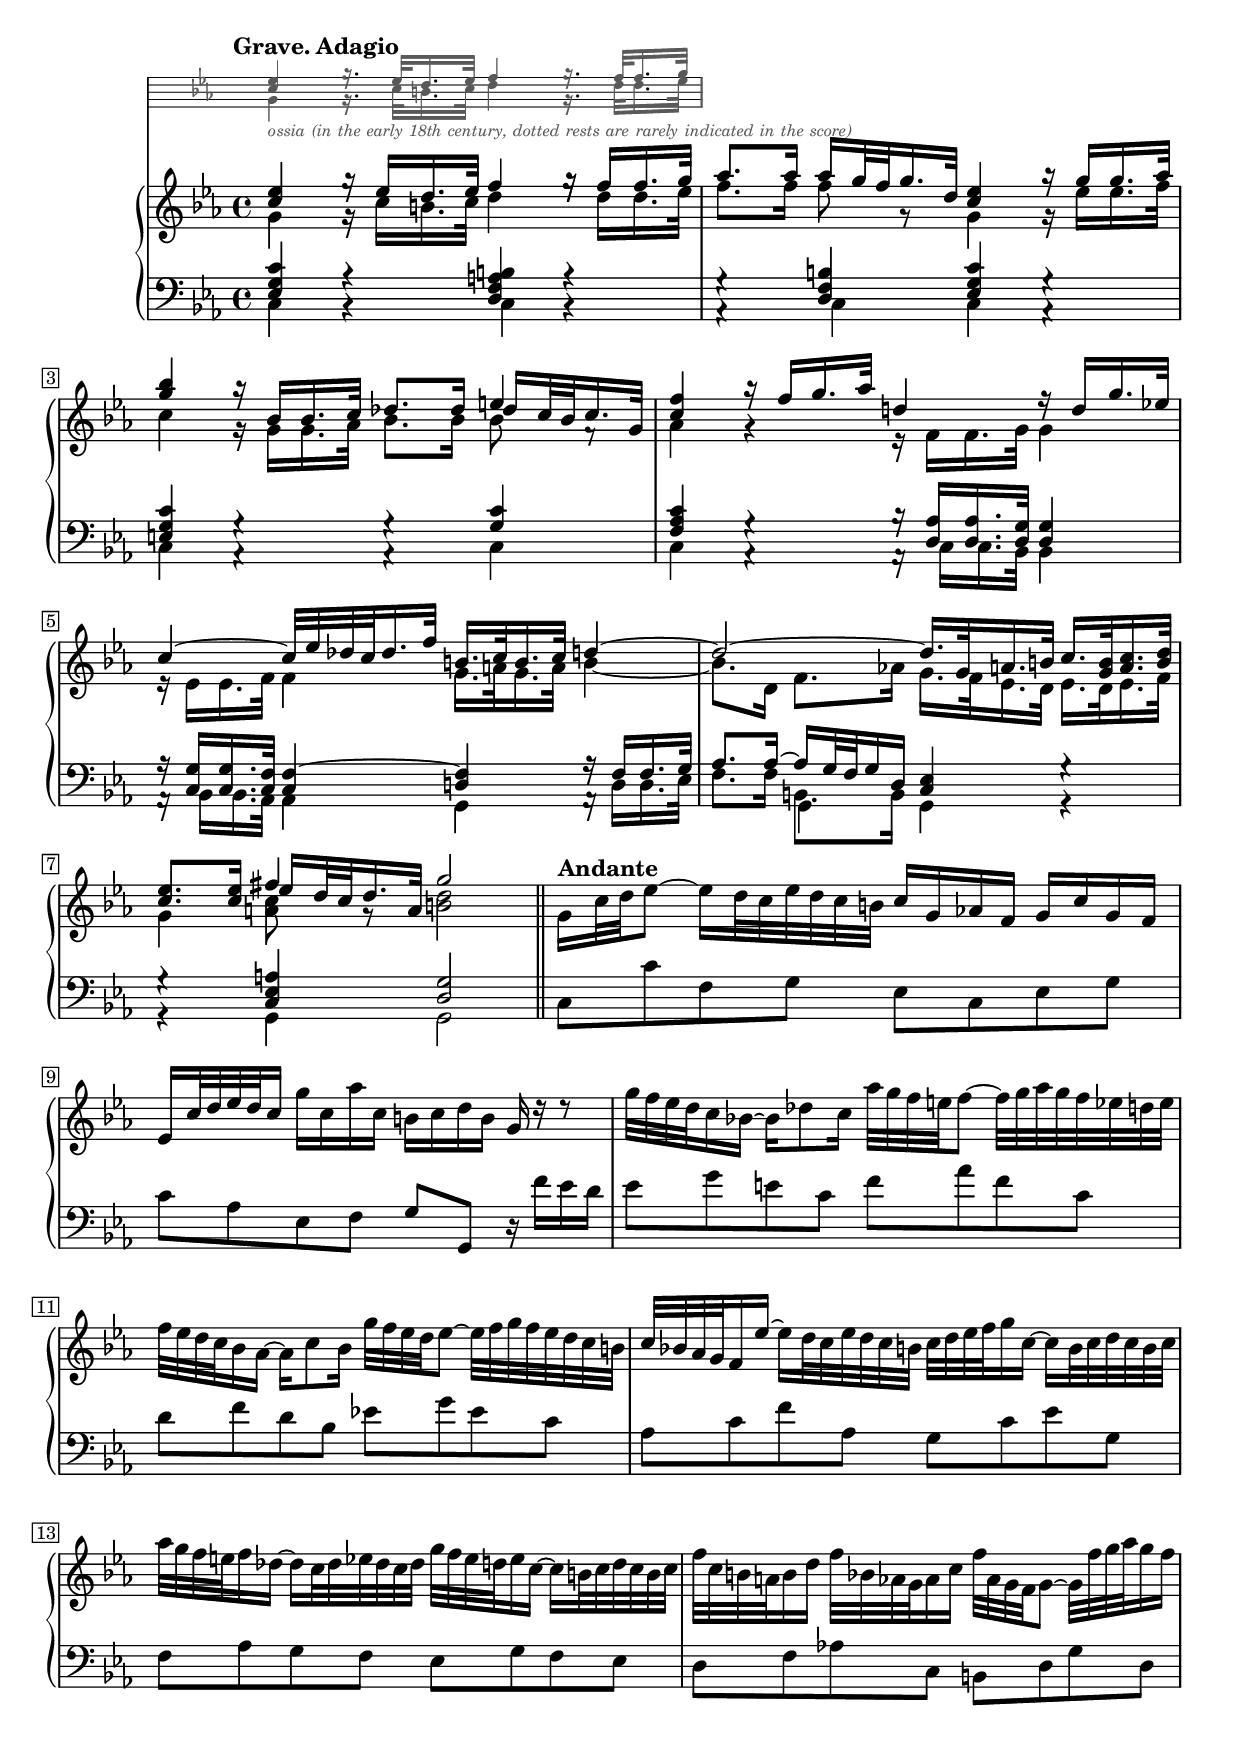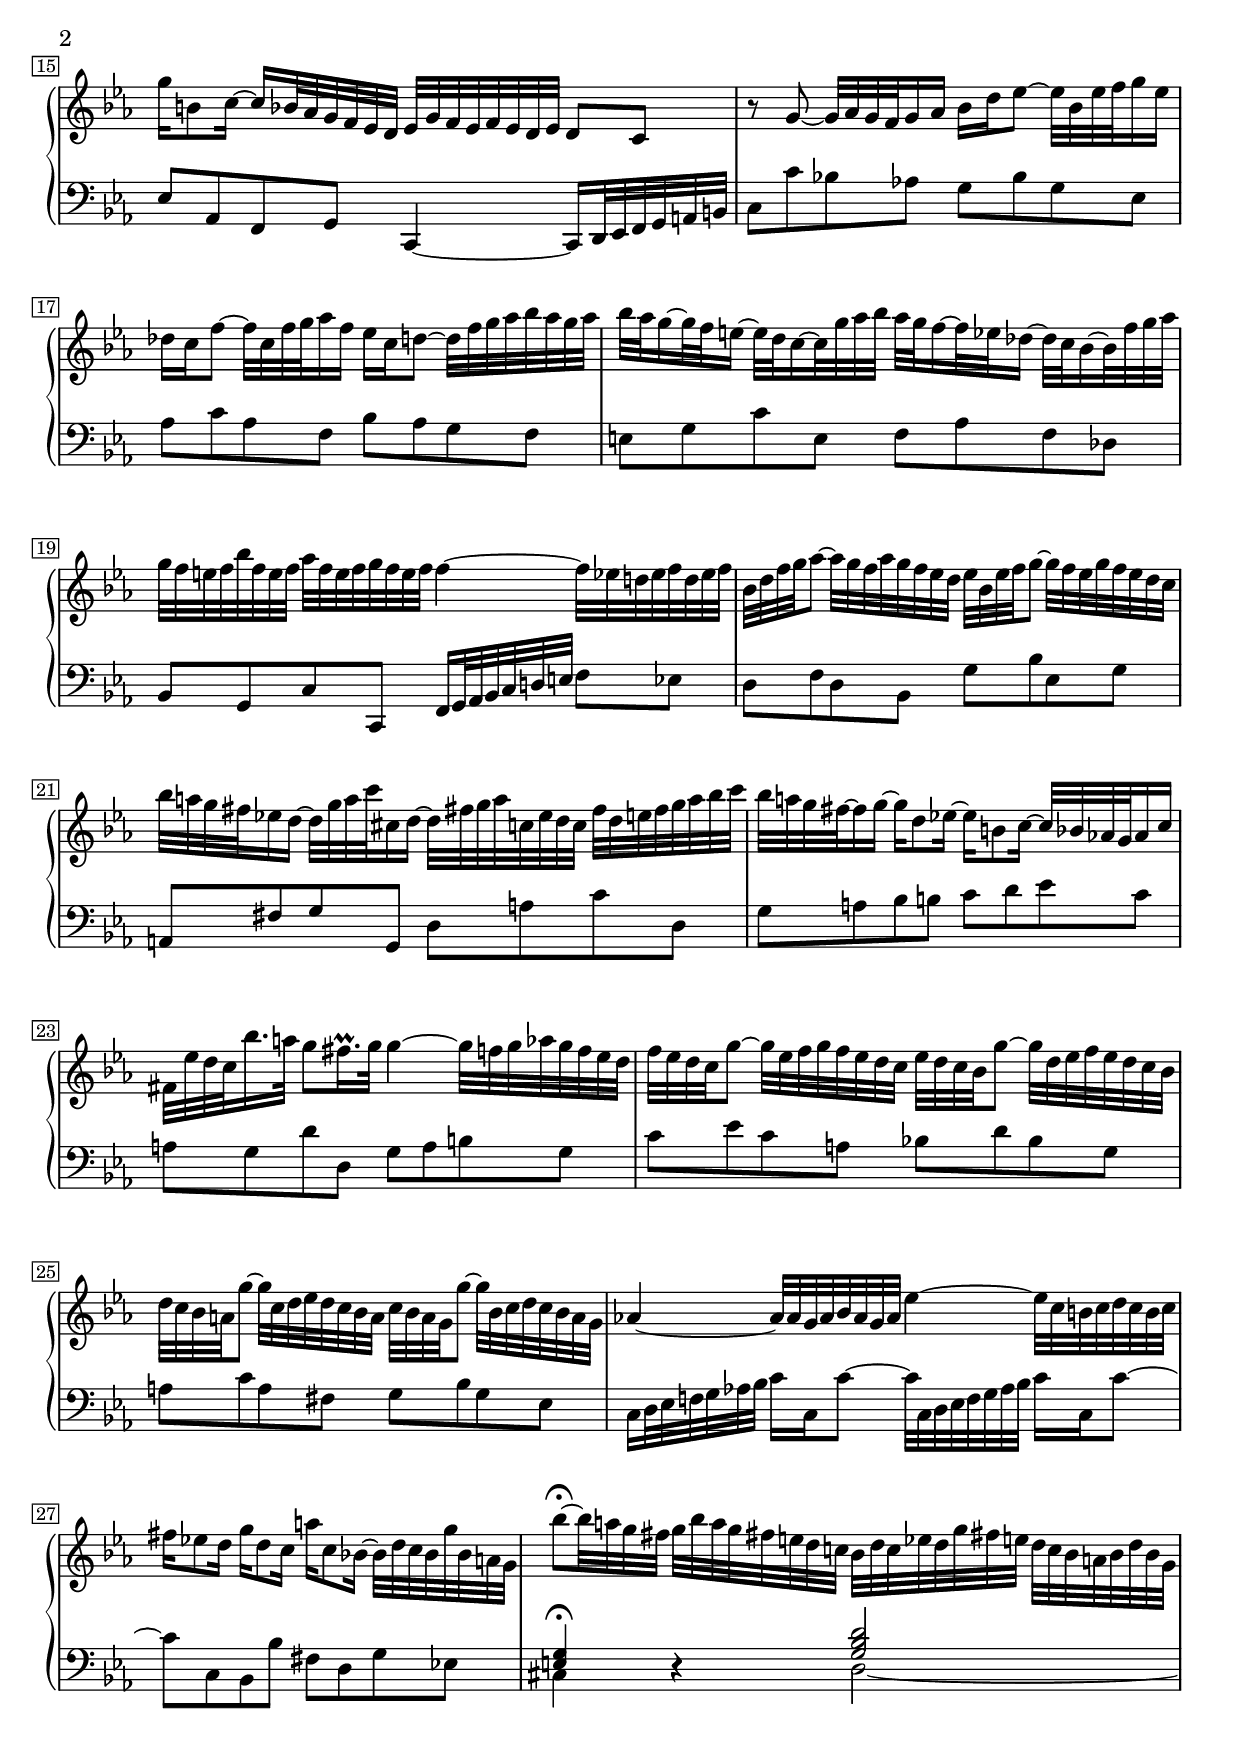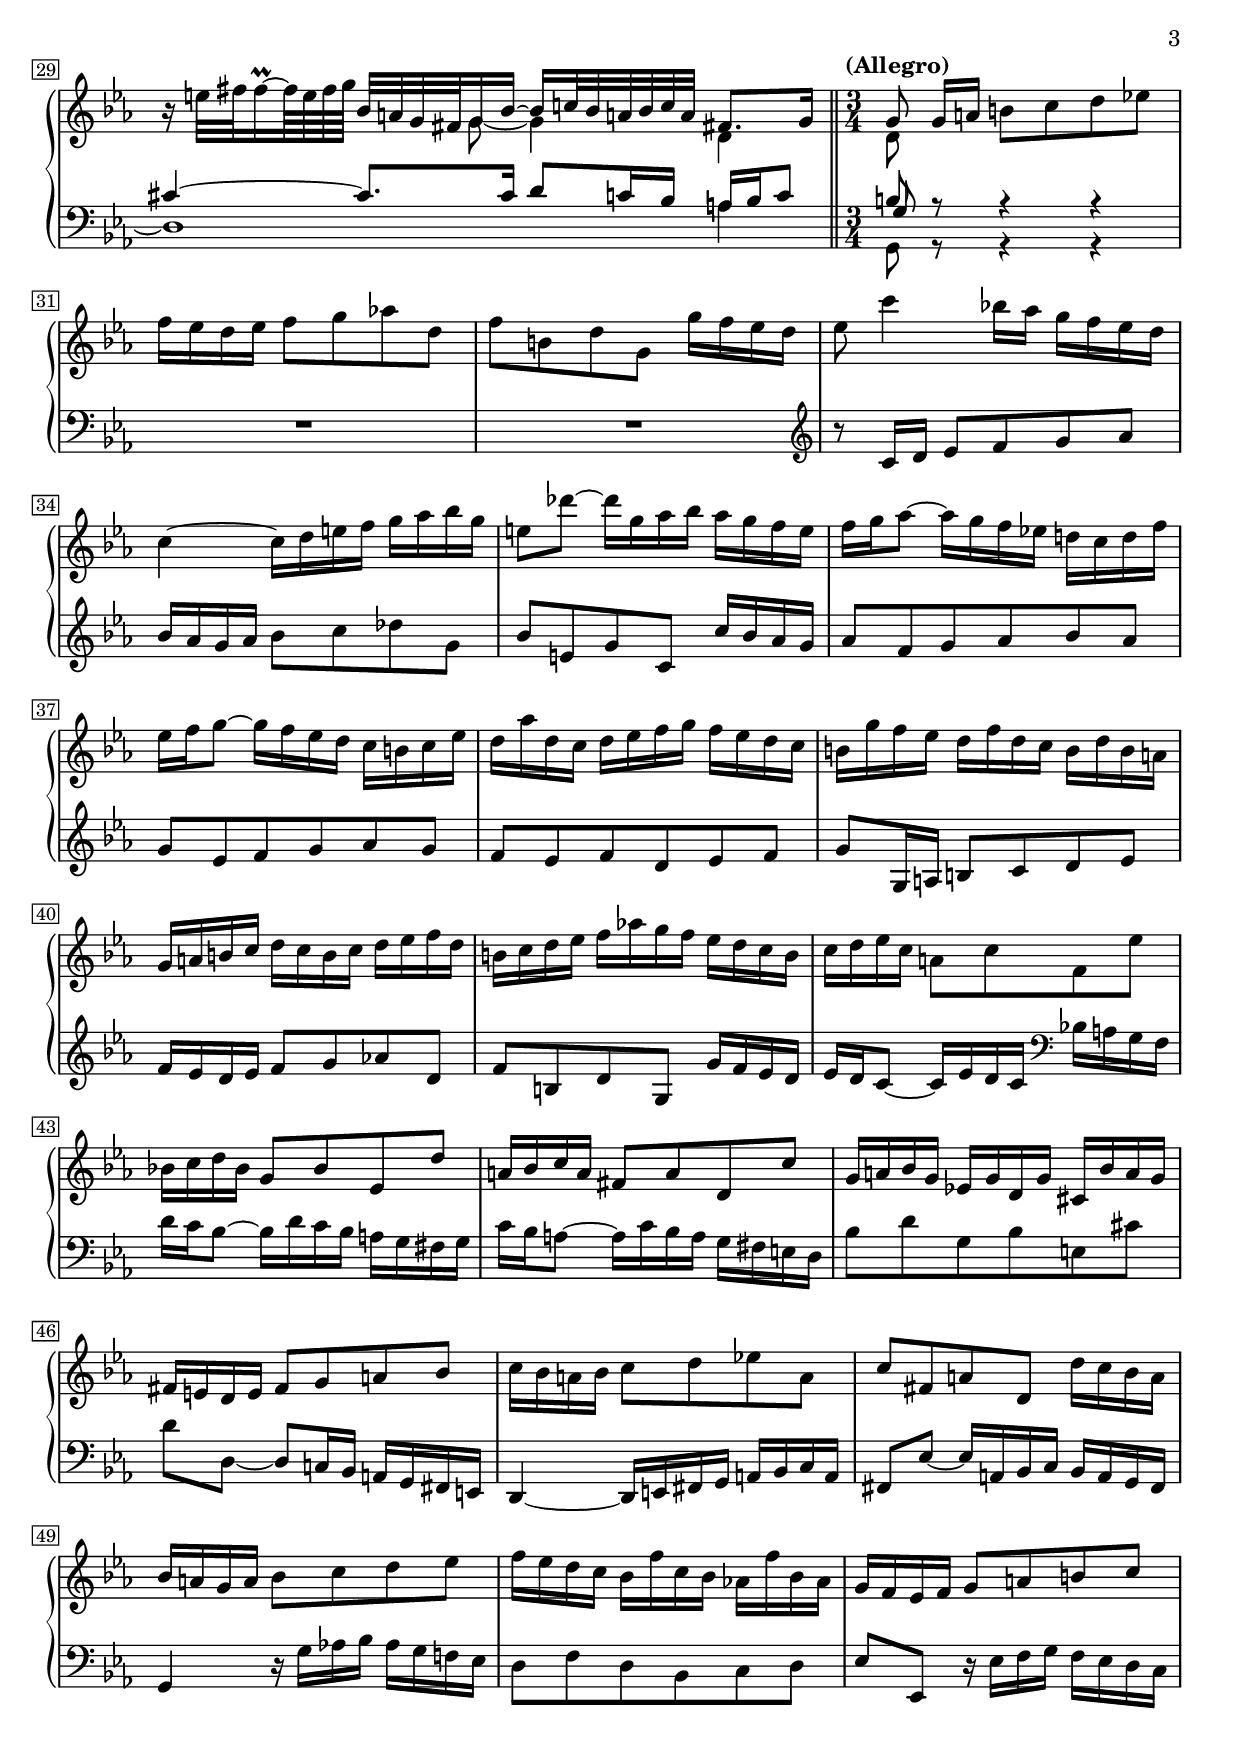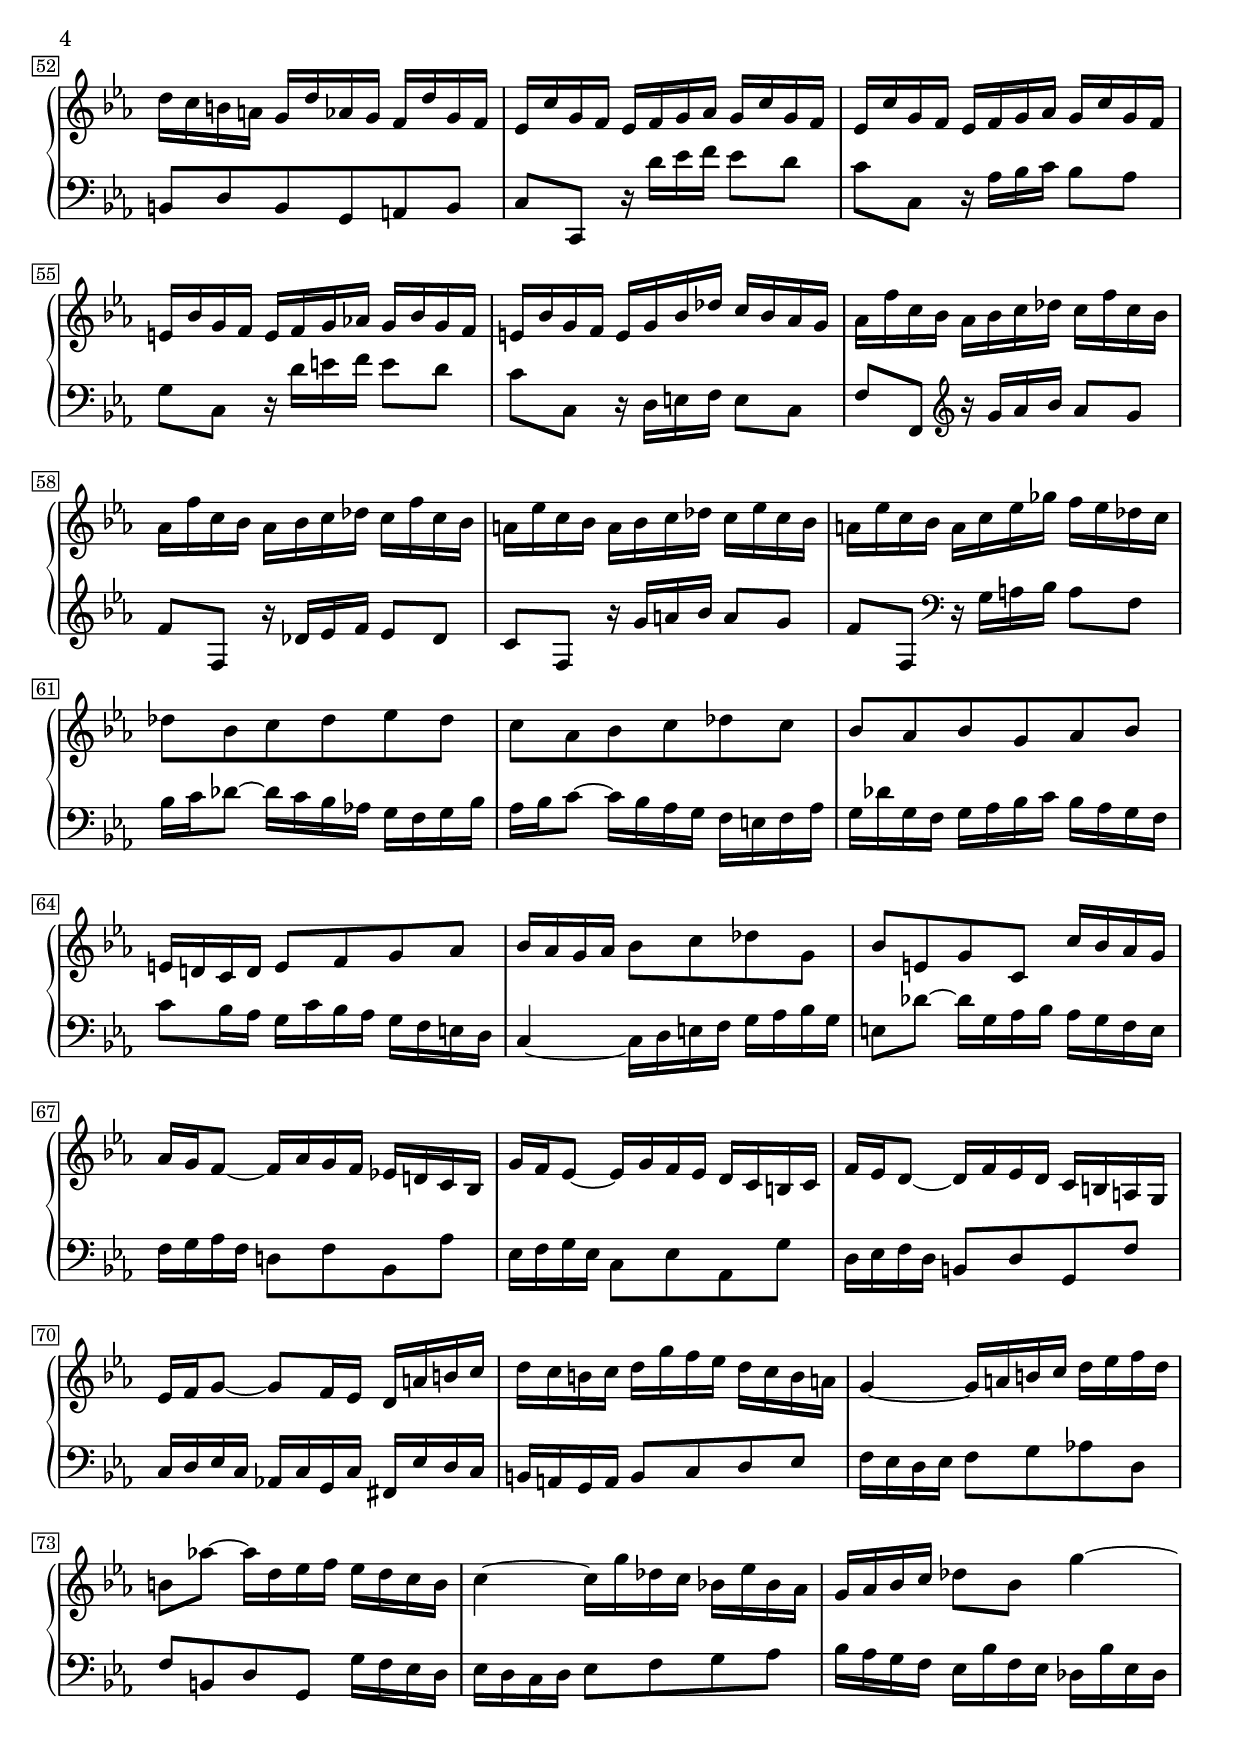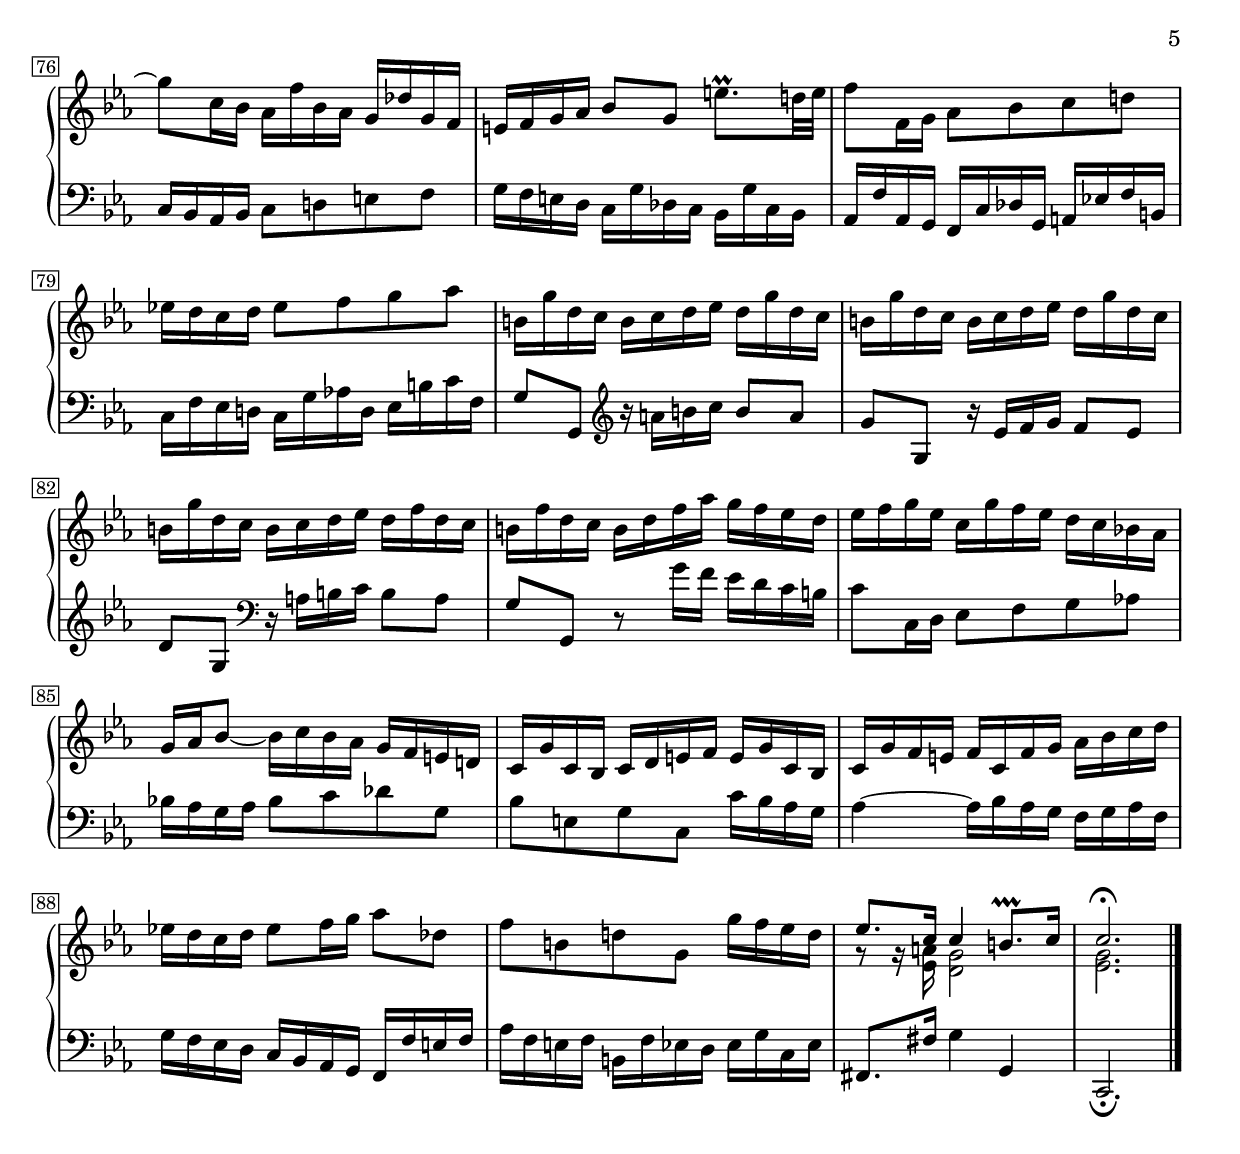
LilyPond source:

Global = {
  \key c \minor
  \time 4/4
  \include "../../global.ly"
}

voiceOneOssia = \relative c'' {
  | \key c \minor
    << {
      \stemUp <c ees>4 g'16.\rest ees32 d16. ees32 f4 g16.\rest f32 f16. g32
    } \\ {
      \stemDown g,4_\markup \italic {
        "ossia" (in the early 18th century, dotted rests are rarely indicated in the score)
      }
      g16.\rest c32 b16. c32 d4 g,16.\rest d'32 d16. ees32
    } >>
}

Soprano = \context Voice = "one" \relative c'' {
  \voiceOne
  \stemUp
  \override MultiMeasureRest.staff-position = #0
  \override Rest.staff-position = #0
  \label #'PartitaIISinfonia
  \tempo "Grave. Adagio"
  %1
  | <c ees>4 g'16\rest ees16 d16. ees32 f4 g16\rest f16 f16. g32
  | aes8. aes16 aes16 g32 f g16. d32 <c ees>4 a'16\rest g g16. aes32
    \break
  | <g bes>4 a16\rest bes,16 bes16. c32 des8. des16 << { \shiftOn des16 c32 bes c16. g32 } \\ \stemUp e'4 >>
  | <c f>4 a'16\rest f g16. aes32 d,4 f16\rest d g16. ees32
    \break
  %5
  | c4~ c32 ees des c des16. f32 b,16. c32 b16. c32 d4~
  | d2~ d16. g,32 a16. b32 c16. <g b>32 <a c>16. <b d>32
    \break
  | <c ees>8. q16 << { \shiftOn ees16 d32 c d16. a32 } \\ \stemUp fis'4 >> g2
    \bar "||"
  | \tempo "Andante"
    \stemNeutral\tieNeutral g,16 c32 d ees8~ ees16 d32 c ees d c b c16 g aes f g c g f
  | ees c'32 d ees d c16 g' c, aes' c, b c d b g d'\rest d8\rest
  %10
  | \noBreak
    g32 f ees d c16 bes~ bes des8 c16 aes'32 g f e f8~ f32 g aes g f ees d ees
  | f ees d c bes16 aes~ aes c8 bes16 g'32 f ees d ees8~ ees32 f g f ees d c b
  | \noBreak
    c bes aes g f16 ees'~ ees d32 c ees d c b c d ees f g16 c,~ c b32 c d c b c
  | aes' g f e f16 des~ des c32 des ees des c des g f ees d ees16 c~ c b32 c d c b c
  | f c b a b16 d f32 bes, aes g aes16 c f32 aes, g f g8~ g32 f' g aes g16 f
  %15
  | g16 b,8 c16~ c bes32 aes g f ees d ees g f ees f ees d ees d8 c
  | r g'~ g32 aes g f g16 aes bes d ees8~ ees32 bes ees f g16 ees
  | des16 c f8~ f32 c f g aes16 f ees c d8~ d32 f g aes bes aes g aes
  | bes aes g16~ g32 f e16~ e32 d c16~ c32 g' aes bes aes g f16~ f32 ees des16~ des32 c bes16~ bes32 f' g aes
  | g f e f bes f e f aes f e f g f e f f4~ f32 ees d ees f d ees f
  %20
  | bes, d f g aes8~ aes32 g f aes g f ees d ees bes ees f g8~ g32 f ees g f ees d c
  | bes' a g fis ees!16 d~ d32 g a c cis,16 d~ d32 fis! g a c, ees d c fis d e fis g a bes c
  | bes a g fis~ fis16 g~ g d8 ees16~ ees b8 c16~ c32 bes aes g aes16 c
  | fis,32 ees' d c bes'16. a32 g8 fis16.\prall g32 g4~ g32 f g aes g f ees d
  | f ees d c g'8~ g32 ees f g f ees d c ees d c bes g'8~ g32 d ees f ees d c bes
  %25
  | d32 c bes a g'8~ g32 c, d ees d c bes a c bes a g g'8~ g32 bes, c d c bes a g
  | aes!4~ aes32 aes g aes bes aes g aes ees'4~ ees32 c b c d c b c
  | fis16 ees!8 d16 g d8 c16 a' c,8 bes16~ bes32 d c bes g' bes, a g
  | bes'8~\fermata bes32 a g fis g bes a g fis! e d c bes d c ees d g fis! e d c bes a bes d bes g
  | r16 e'32 fis fis16~\prall fis64 e fis g
    \stemUp\tieUp bes,32 a g fis g16 bes~ bes c32 bes a! bes c a fis!8. g16
    \bar "||"
  %30
  | \time 3/4 \tempo "(Allegro)"
    \stemNeutral\tieNeutral g8 g16[ a] b8 c d ees
  | f16 ees d ees f8 g aes! d,
  | f b, d g,=' g'16 f ees d
  | ees8 c'4 bes!16 aes g f ees d
  | c4~ c16 d e f g aes bes g
  %35
  | e8 des'~ des16 g, aes bes aes g f e
  | f g aes8~ aes16 g f ees d! c d f
  | ees f g8~ g16 f ees d c b c ees
  | d aes' d,='' c d ees f g f ees d c
  | b g' f ees d f d c b d b a
  %40
  | g=' a b c d c b c d ees f d
  | b c d ees f aes! g f ees d c b
  | c d ees c a8 c f, ees'
  | bes!16 c d bes g8 bes ees, d'
  | a16 bes c a fis8 a d, c'
  %45
  | g16 a bes g ees! g d g cis, bes' a g
  | fis e d e fis8 g a bes
  | c16 bes a bes c8 d ees! a,
  | c fis, a d, d'16 c bes a
  | bes a g a bes8 c d ees
  %50
  | f16 ees d c bes f' c bes aes f' bes, aes
  | g f ees f g8 a b c
  | d16 c b a g d' aes g f d' g, f
  | ees c' g f ees f g aes g c g f
  | ees c' g f ees f g aes g c g f
  %55
  | e bes' g f e f g aes! g bes g f
  | e bes' g f e g bes des c bes aes g
  | aes f' c bes aes bes c des c f c bes
  | aes f' c bes aes bes c des c f c bes
  | a ees' c bes a bes c des c ees c bes
  %60
  | a ees' c bes a c ees ges f ees des c
  | des=''8 bes c des ees des
  | c aes bes c des c
  | bes8 aes bes g aes bes
  | e,16 d c d e8 f g aes
  %65
  | bes16 aes g aes bes8 c des g,
  | bes e, g c, c'16 bes aes g
  | aes g f8~ f16 aes g f ees d c bes
  | g' f ees8~ ees16 g f ees d c b c
  | f ees d8~ d16 f ees d c b a g
  %70
  | ees'16 f g8~ g f16 ees d a' b c
  | d c b c d g f ees d c b a
  | g4~ g16 a b c d ees f d
  | b8 aes'!~ aes16 d, ees f ees d c b
  | c4~ c16 g' des c bes ees bes aes
  %75
  | g16 aes bes c des8 bes g'4~
  | g=''8 c,16 bes aes f' bes, aes g des' g, f
  | e f g aes bes8 g e'8. \prall d32 e
  | f8 f,16 g aes8 bes c d
  | ees!16 d c d ees8 f g aes
  %80
  | b,16 g' d c b c d ees d g d c
  | b g' d c b c d ees d g d c
  | b g' d c b c d ees d f d c
  | b f' d c b d f aes g f ees d
  | ees f g ees c g' f ees d c bes aes
  %85
  | g aes bes8~ bes16 c bes aes g f e d
  | c g' c, bes c d e f e g c, bes
  | c g' f e f c f g aes bes c d
  | ees! d c d ees8 f16 g aes8 des,
  | f b, d g, g'16 f ees d
  %90
  | \stemUp ees8. c16 c4 b8.\prallprall c16
  | c2.\fermata
    \fine
}

Alto = \context Voice = "two" \relative c'' {
  \voiceTwo
  \stemDown
  \override Rest.staff-position = #0
  %1
  | g4 g16\rest c16 b16. c32 d4 g16\rest d d16. ees32
  | f8. f16 f8 g,\rest g4 g16\rest ees'16 ees16. f32
  | c4 g16\rest g g16. aes32 bes8. bes16 bes8 f\rest
  | aes4 g\rest e16\rest f f16. g32 g4
  %5
  | e16\rest ees ees16. f32 f4 g16. a32 g16. a32 b4~
  | b8. d,16 f8. aes16 g16. f32 ees16. d32 ees16. d32 ees16. f32
  | g4 <a c>8 g\rest <b d>2
  | s1*21
  %29
  | s4. g8~ g4 d
  | d8 s s2
  | s2.*59
  %90
  | g8\rest g16\rest <ees a> <d g>2
  | <ees g>2.

}

Tenor = \context Voice = "three" \relative c {
  \voiceThree
  \stemUp
  \override Rest.staff-position = #0
  %1
  | <ees g c>4 a\rest <d, f a b> a'\rest
  | g\rest <d f b> <ees g c> g\rest
  | <e g c> g\rest g\rest <g c>
  | <f aes c> g\rest b16\rest <d, aes'>16 q16. <d g>32 q4
  %5
  | a'16\rest <c, g'>16 q16. <c f>32 <c f>4~ <d! f> a'16\rest f f16. g32
  | aes8. aes16~ aes g32 f g16 d <c ees>4 g'\rest
  | g\rest <c, ees a> <d g>2
  | s1*20
  %28
  | <e g>4\fermata r <g bes d>2
  | cis4~ cis8. cis16 d8 c16 bes << { a16 bes c8 } \\ a4 >>
  | << \stemUp\shiftOn g8 \\ \stemUp b >> a\rest a4\rest a\rest
}

Bass = \context Voice = "four" \relative c {
  \voiceFour
  \stemDown\tieNeutral
  \override MultiMeasureRest.staff-position = #0
  \override Rest.staff-position = #0
  %1
  | c4 b\rest c b\rest
  | a\rest c c a\rest
  | c a\rest a\rest c
  | c a\rest a16\rest c c16. bes32 bes4
  %5
  | a16\rest bes bes16. aes32 aes4 g a16\rest d d16. ees32
  | f8. f16 << { \stemDown\once\override NoteColumn.force-hshift = #0.3 g,4 } \\ { b8. b16 } >> g4 g\rest
  | g\rest g g2
    \bar "||"
  | \stemNeutral c8 c' f, g ees c ees g
  | c aes ees f g g, r16 f'' ees d
  %10
  | ees8 g e c f aes f c
  | d f d bes ees g ees c
  | aes c f aes, g c ees g,
  | f aes g f ees g f ees
  | d f aes c, b d g d
  %15
  | ees aes, f g c,4~ c16 d32 ees f g a b
  | c8 c' bes! aes! g bes g ees
  | aes c aes f bes aes g f
  | e g c e, f aes f des
  | bes g c c, f16 g32 aes bes c d e f8 ees
  %20
  | d f d bes g' bes ees, g
  | a, fis' g g, d' a' c d,
  | g a bes b c d ees c
  | a g d' d, g a b g
  | c ees c a bes d bes g
  %25
  | a c a fis g bes g ees
  | c16 d32 ees f g aes bes c16 c, c'8~ c32 c, d ees f g aes bes c16 c, c'8~
  | c8 c, bes bes' fis d g ees!
  | \stemDown\tieDown cis4 r d2~
  | d1
    \bar "||"
  %30
  | \time 3/4
    g,8 g\rest g4\rest g\rest
  | R1*3/4*2
  | \clef treble \stemNeutral\tieNeutral
    r8 c'16 d ees8 f g aes
  | bes16 aes g aes bes8 c des g,
  | bes e, g c, c'16 bes aes g
  | aes8 f g aes bes aes
  | g ees f g aes g
  | f ees f d ees f
  | g g,16 a b8 c d ees
  | f16 ees d ees f8 g aes d,
  | f b, d g, g'16 f ees d
  | ees d c8~ c16 ees d c \clef bass bes a g f
  | d' c bes8~ bes16 d c bes a g fis g
  | c bes a8~ a16 c bes a g fis e d
  | bes'8 d g, bes e, cis'
  | d d,~ d c!16 bes a g fis e
  | d4~ d16 e fis g a bes c a
  | fis8 ees'~ ees16 a, bes c bes a g fis
  | g4 r16 g' aes bes aes g f! ees
  | d8 f d bes c d
  | ees ees, r16 ees' f g f ees d c
  | b8 d b g a b
  | c c, r16 d'' ees f ees8 d
  | c c, r16 aes' bes c bes8 aes
  | g c, r16 d' e f e8 d
  | c c, r16 d e f e8 c
  | f f, \clef treble r16 g'' aes bes aes8 g
  | f f, r16 des' ees f ees8 des
  | c f, r16 g' a bes a8 g
  | f f, \clef bass r16 g a bes a8 f
  | bes16 c des8~ des16 c bes aes g f g bes
  | aes bes c8~ c16 bes aes g f e f aes
  | g16 des' g, f g aes bes c bes aes g f
  | c'8 bes16 aes g c bes aes g f e d
  | c4~ c16 d e f g aes bes g
  | e8 des'~ des16 g, aes bes aes g f e
  | f g aes f d!8 f bes, aes'
  | ees16 f g ees c8 ees aes, g'
  | d16 ees f d b8 d g, f'
  | c16 d ees c aes! c g c fis, ees' d c
  | b a g a b8 c d ees
  | f16 ees d ees f8 g aes d,
  | f b, d g, g'16 f ees d
  | ees d c d ees8 f g aes
  | bes16 aes g f ees bes' f ees des bes' ees, des
  | c bes aes bes c8 d e f
  | g16 f e d c g' des c bes g' c, bes
  | aes f' aes, g f c' des g, a ees' f b,
  | c16 f ees d c g' aes! d, ees b' c f,
  | g8 g, \clef treble r16 a'' b c b8 a
  | g8 g, r16 ees' f g f8 ees
  | d8 g, \clef bass r16 a b c b8 a
  | g8 g, r8 g''16 f ees d c b
  | c8 c,16 d ees8 f g aes!
  | bes!16 aes g aes bes8 c des g,
  | bes e, g c, c'16 bes aes g
  | aes4~ aes16 bes aes g f g aes f
  | g f ees d c bes aes g f f' e f
  | aes f e f b, f' ees d ees g c, ees
  | fis,8. fis'16 g4 g, c,2._\fermata
    \fine
}

\score {
  <<
  \new Staff = "ossia" \with {
    fontSize = #-3
    %greyTextColor = #(x11-color 'grey35)

fontSize = #-3
\override StaffSymbol.staff-space = #(magstep -3)
\override StaffSymbol.thickness = #(magstep -3)
\override VerticalAxisGroup.staff-staff-spacing.minimum-distance = 2
%\hide Clef
%\remove Time_signature_engraver
\RemoveAllEmptyStaves
\override Accidental.color    = #(x11-color 'grey35)
\override BarLine.color       = #(x11-color 'grey35)
\override Beam.color          = #(x11-color 'grey35)
\override Clef.color          = #(x11-color 'grey35)
\override Flag.color          = #(x11-color 'grey35)
\override KeySignature.color  = #(x11-color 'grey35)
\override NoteHead.color      = #(x11-color 'grey35)
\override Rest.color          = #(x11-color 'grey35)
\override Script.color        = #(x11-color 'grey35)
\override Slur.color          = #(x11-color 'grey35)
\override Stem.color          = #(x11-color 'grey35)
\override TextScript.color    = #(x11-color 'grey35)
\override Tie.color           = #(x11-color 'grey35)
\override TimeSignature.color = #(x11-color 'grey35)

    \hide Clef
    \remove Time_signature_engraver
  }
  { \voiceOneOssia }
  \new PianoStaff {
    <<
      \accidentalStyle Score.piano
      \context Staff = "upper" <<
        \set Staff.midiInstrument = #"acoustic grand"
        \Global
        \clef treble
        \Soprano
        \Alto
      >>
      \context Staff = "lower" <<
        \set Staff.midiInstrument = #"acoustic grand"
        \Global
        \clef bass
        \Tenor
        \Bass
      >>
    >>
  }
  >>
  \header {
    composer = ##f % "Johann Sebastian Bach"
    opus = ##f % "BWV 826"
    title = \markup {
      \fill-line {
        \center-column {
          \line \abs-fontsize #18 \caps {
            "Partita II"
          }
        }
      }
    }
    subtitle = \markup { "Sinfonia" }
  }
  \layout {
    \context {
      \PianoStaff
      \override Parentheses.font-size = #-2
      \override TextScript.font-shape = #'italic
      \override TextScript.font-size = #-1
    }
  }
  \midi {
    \tempo 4 = 100
  }
}
